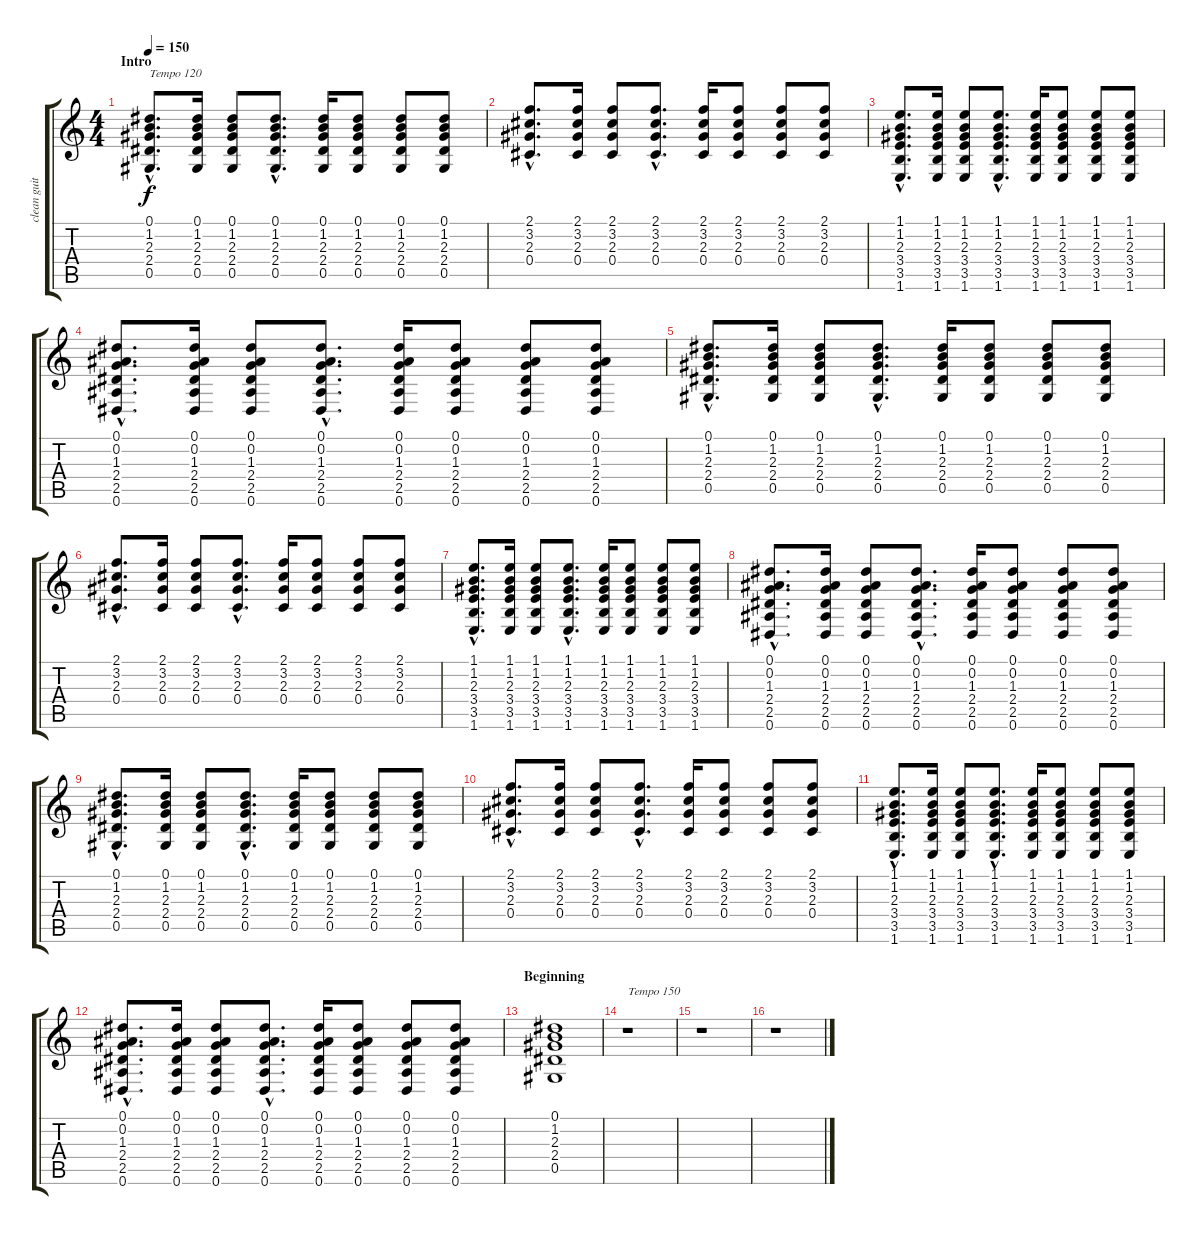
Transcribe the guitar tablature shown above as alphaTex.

\track ("clean guitar" "clean guit") {instrument acousticguitarsteel}
\staff {score tabs}
\tuning (Eb4 Bb3 Gb3 Db3 Ab2 Eb2) {hide}
\ts (4 4)
\section ("" "Intro")
\tempo 150
\clef g2
\ks c
(0.1{hac} 1.2{hac} 2.3{hac} 2.4{hac} 0.5{hac}).8{d txt "Tempo 120" dy f instrument acousticguitarsteel} (0.1 1.2 2.3 2.4 0.5).16 (0.1 1.2 2.3 2.4 0.5).8 (0.1{hac} 1.2{hac} 2.3{hac} 2.4{hac} 0.5{hac}).8{d} (0.1 1.2 2.3 2.4 0.5).16 (0.1 1.2 2.3 2.4 0.5).8 (0.1 1.2 2.3 2.4 0.5).8 (0.1 1.2 2.3 2.4 0.5).8 |
(2.1{hac} 3.2{hac} 2.3{hac} 0.4{hac}).8{d} (2.1 3.2 2.3 0.4).16 (2.1 3.2 2.3 0.4).8 (2.1{hac} 3.2{hac} 2.3{hac} 0.4{hac}).8{d} (2.1 3.2 2.3 0.4).16 (2.1 3.2 2.3 0.4).8 (2.1 3.2 2.3 0.4).8 (2.1 3.2 2.3 0.4).8 |
(1.1{hac} 1.2{hac} 2.3{hac} 3.4{hac} 3.5{hac} 1.6{hac}).8{d} (1.1 1.2 2.3 3.4 3.5 1.6).16 (1.1 1.2 2.3 3.4 3.5 1.6).8 (1.1{hac} 1.2{hac} 2.3{hac} 3.4{hac} 3.5{hac} 1.6{hac}).8{d} (1.1 1.2 2.3 3.4 3.5 1.6).16 (1.1 1.2 2.3 3.4 3.5 1.6).8 (1.1 1.2 2.3 3.4 3.5 1.6).8 (1.1 1.2 2.3 3.4 3.5 1.6).8 |
(0.1{hac} 0.2{hac} 1.3{hac} 2.4{hac} 2.5{hac} 0.6{hac}).8{d} (0.1 0.2 1.3 2.4 2.5 0.6).16 (0.1 0.2 1.3 2.4 2.5 0.6).8 (0.1{hac} 0.2{hac} 1.3{hac} 2.4{hac} 2.5{hac} 0.6{hac}).8{d} (0.1 0.2 1.3 2.4 2.5 0.6).16 (0.1 0.2 1.3 2.4 2.5 0.6).8 (0.1 0.2 1.3 2.4 2.5 0.6).8 (0.1 0.2 1.3 2.4 2.5 0.6).8 |
(0.1{hac} 1.2{hac} 2.3{hac} 2.4{hac} 0.5{hac}).8{d} (0.1 1.2 2.3 2.4 0.5).16 (0.1 1.2 2.3 2.4 0.5).8 (0.1{hac} 1.2{hac} 2.3{hac} 2.4{hac} 0.5{hac}).8{d} (0.1 1.2 2.3 2.4 0.5).16 (0.1 1.2 2.3 2.4 0.5).8 (0.1 1.2 2.3 2.4 0.5).8 (0.1 1.2 2.3 2.4 0.5).8 |
(2.1{hac} 3.2{hac} 2.3{hac} 0.4{hac}).8{d} (2.1 3.2 2.3 0.4).16 (2.1 3.2 2.3 0.4).8 (2.1{hac} 3.2{hac} 2.3{hac} 0.4{hac}).8{d} (2.1 3.2 2.3 0.4).16 (2.1 3.2 2.3 0.4).8 (2.1 3.2 2.3 0.4).8 (2.1 3.2 2.3 0.4).8 |
(1.1{hac} 1.2{hac} 2.3{hac} 3.4{hac} 3.5{hac} 1.6{hac}).8{d} (1.1 1.2 2.3 3.4 3.5 1.6).16 (1.1 1.2 2.3 3.4 3.5 1.6).8 (1.1{hac} 1.2{hac} 2.3{hac} 3.4{hac} 3.5{hac} 1.6{hac}).8{d} (1.1 1.2 2.3 3.4 3.5 1.6).16 (1.1 1.2 2.3 3.4 3.5 1.6).8 (1.1 1.2 2.3 3.4 3.5 1.6).8 (1.1 1.2 2.3 3.4 3.5 1.6).8 |
(0.1{hac} 0.2{hac} 1.3{hac} 2.4{hac} 2.5{hac} 0.6{hac}).8{d} (0.1 0.2 1.3 2.4 2.5 0.6).16 (0.1 0.2 1.3 2.4 2.5 0.6).8 (0.1{hac} 0.2{hac} 1.3{hac} 2.4{hac} 2.5{hac} 0.6{hac}).8{d} (0.1 0.2 1.3 2.4 2.5 0.6).16 (0.1 0.2 1.3 2.4 2.5 0.6).8 (0.1 0.2 1.3 2.4 2.5 0.6).8 (0.1 0.2 1.3 2.4 2.5 0.6).8 |
(0.1{hac} 1.2{hac} 2.3{hac} 2.4{hac} 0.5{hac}).8{d} (0.1 1.2 2.3 2.4 0.5).16 (0.1 1.2 2.3 2.4 0.5).8 (0.1{hac} 1.2{hac} 2.3{hac} 2.4{hac} 0.5{hac}).8{d} (0.1 1.2 2.3 2.4 0.5).16 (0.1 1.2 2.3 2.4 0.5).8 (0.1 1.2 2.3 2.4 0.5).8 (0.1 1.2 2.3 2.4 0.5).8 |
(2.1{hac} 3.2{hac} 2.3{hac} 0.4{hac}).8{d} (2.1 3.2 2.3 0.4).16 (2.1 3.2 2.3 0.4).8 (2.1{hac} 3.2{hac} 2.3{hac} 0.4{hac}).8{d} (2.1 3.2 2.3 0.4).16 (2.1 3.2 2.3 0.4).8 (2.1 3.2 2.3 0.4).8 (2.1 3.2 2.3 0.4).8 |
(1.1{hac} 1.2{hac} 2.3{hac} 3.4{hac} 3.5{hac} 1.6{hac}).8{d} (1.1 1.2 2.3 3.4 3.5 1.6).16 (1.1 1.2 2.3 3.4 3.5 1.6).8 (1.1{hac} 1.2{hac} 2.3{hac} 3.4{hac} 3.5{hac} 1.6{hac}).8{d} (1.1 1.2 2.3 3.4 3.5 1.6).16 (1.1 1.2 2.3 3.4 3.5 1.6).8 (1.1 1.2 2.3 3.4 3.5 1.6).8 (1.1 1.2 2.3 3.4 3.5 1.6).8 |
(0.1{hac} 0.2{hac} 1.3{hac} 2.4{hac} 2.5{hac} 0.6{hac}).8{d} (0.1 0.2 1.3 2.4 2.5 0.6).16 (0.1 0.2 1.3 2.4 2.5 0.6).8 (0.1{hac} 0.2{hac} 1.3{hac} 2.4{hac} 2.5{hac} 0.6{hac}).8{d} (0.1 0.2 1.3 2.4 2.5 0.6).16 (0.1 0.2 1.3 2.4 2.5 0.6).8 (0.1 0.2 1.3 2.4 2.5 0.6).8 (0.1 0.2 1.3 2.4 2.5 0.6).8 |
\section ("" "Beginning")
(0.1 1.2 2.3 2.4 0.5).1 |
r.1{txt "Tempo 150"} |
r.1 |
r.1
